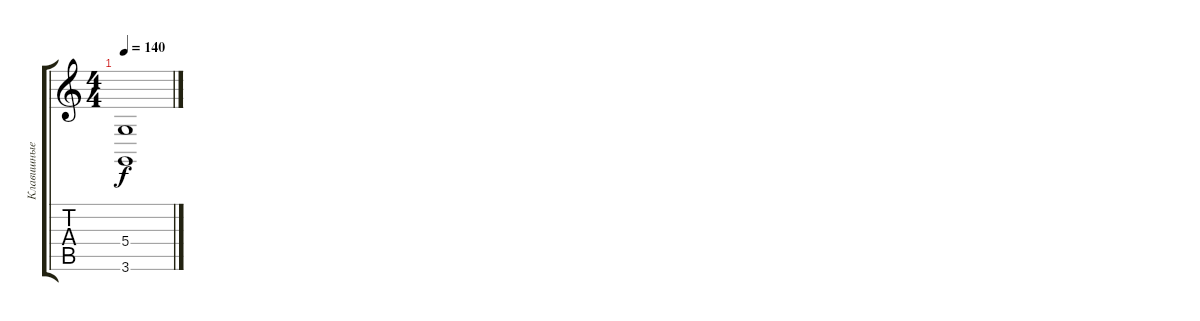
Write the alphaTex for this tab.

\track ("Клавишные 3" "Клавишные ") {instrument electricgrandpiano}
\staff {score tabs}
\tuning (E4 B3 G3 D3 A2 E2) {hide}
\ts (4 4)
\tempo 140
\clef g2
\ks c
(5.4 3.6).1{dy f}
